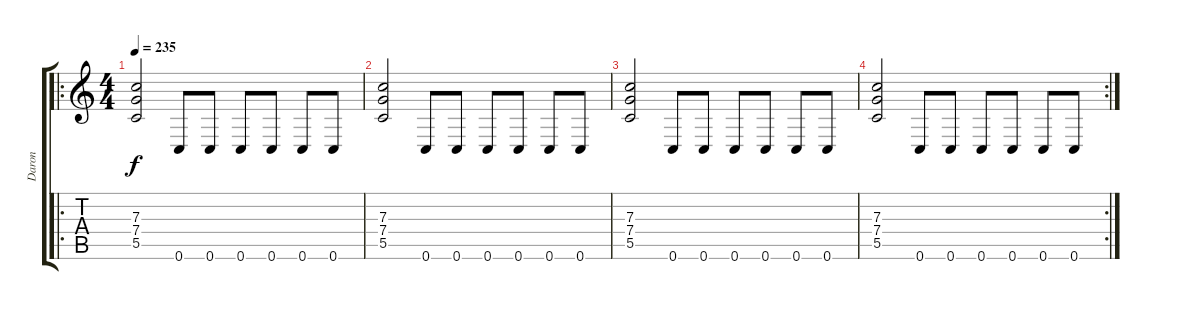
\track ("Daron" "Daron") {instrument distortionguitar}
\staff {score tabs}
\tuning (D4 A3 F3 C3 G2 C2) {hide}
\ro
\ts (4 4)
\tempo 235
\clef g2
\ks c
(7.3 7.4 5.5).2{dy f} 0.6.8 0.6.8 0.6.8 0.6.8 0.6.8 0.6.8 |
(7.3 7.4 5.5).2 0.6.8 0.6.8 0.6.8 0.6.8 0.6.8 0.6.8 |
(7.3 7.4 5.5).2 0.6.8 0.6.8 0.6.8 0.6.8 0.6.8 0.6.8 |
\rc 2
(7.3 7.4 5.5).2 0.6.8 0.6.8 0.6.8 0.6.8 0.6.8 0.6.8
